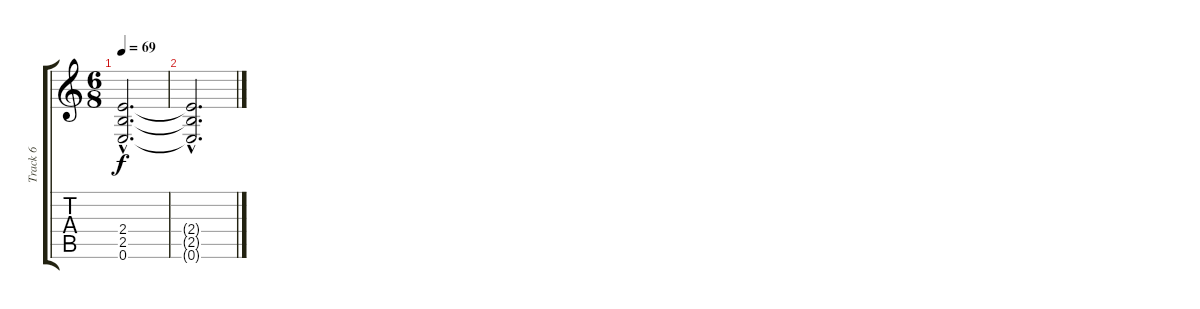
\track ("Track 6" "Track 6") {instrument overdrivenguitar}
\staff {score tabs}
\tuning (E4 B3 G3 D3 A2 E2) {hide}
\ts (6 8)
\tempo 69
\clef g2
\ks c
(2.4{hac t} 2.5{hac t} 0.6{hac t}).2{d dy f} |
(2.4{hac t} 2.5{hac t} 0.6{hac t}).2{d}
